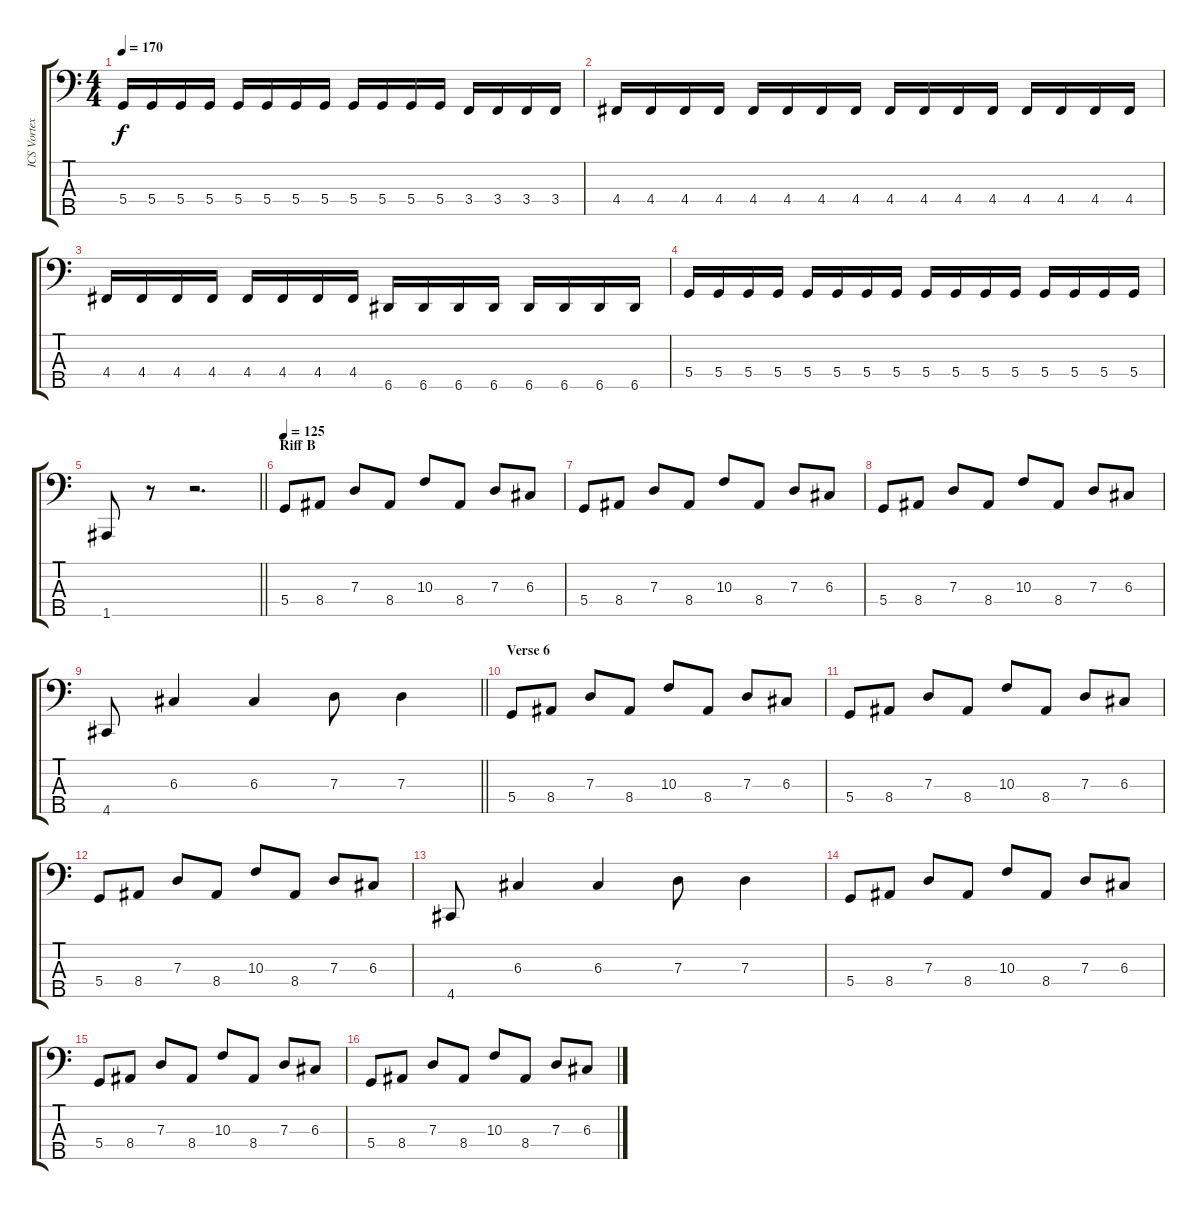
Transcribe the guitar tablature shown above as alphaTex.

\track ("ICS Vortex" "ICS Vortex") {instrument electricbassfinger}
\staff {score tabs}
\tuning (F2 C2 G1 D1 A0) {hide}
\ts (4 4)
\tempo 170
\clef f4
\ks c
5.4.16{dy f} 5.4.16 5.4.16 5.4.16 5.4.16 5.4.16 5.4.16 5.4.16 5.4.16 5.4.16 5.4.16 5.4.16 3.4.16 3.4.16 3.4.16 3.4.16 |
4.4.16 4.4.16 4.4.16 4.4.16 4.4.16 4.4.16 4.4.16 4.4.16 4.4.16 4.4.16 4.4.16 4.4.16 4.4.16 4.4.16 4.4.16 4.4.16 |
4.4.16 4.4.16 4.4.16 4.4.16 4.4.16 4.4.16 4.4.16 4.4.16 6.5.16 6.5.16 6.5.16 6.5.16 6.5.16 6.5.16 6.5.16 6.5.16 |
5.4.16 5.4.16 5.4.16 5.4.16 5.4.16 5.4.16 5.4.16 5.4.16 5.4.16 5.4.16 5.4.16 5.4.16 5.4.16 5.4.16 5.4.16 5.4.16 |
\barLineRight lightlight
1.5.8 r.8 r.2{d} |
\section ("" "Riff B")
\tempo 125
5.4.8 8.4.8 7.3.8 8.4.8 10.3.8 8.4.8 7.3.8 6.3.8 |
5.4.8 8.4.8 7.3.8 8.4.8 10.3.8 8.4.8 7.3.8 6.3.8 |
5.4.8 8.4.8 7.3.8 8.4.8 10.3.8 8.4.8 7.3.8 6.3.8 |
\barLineRight lightlight
4.5.8 6.3.4 6.3.4 7.3.8 7.3.4 |
\section ("" "Verse 6")
5.4.8 8.4.8 7.3.8 8.4.8 10.3.8 8.4.8 7.3.8 6.3.8 |
5.4.8 8.4.8 7.3.8 8.4.8 10.3.8 8.4.8 7.3.8 6.3.8 |
5.4.8 8.4.8 7.3.8 8.4.8 10.3.8 8.4.8 7.3.8 6.3.8 |
4.5.8 6.3.4 6.3.4 7.3.8 7.3.4 |
5.4.8 8.4.8 7.3.8 8.4.8 10.3.8 8.4.8 7.3.8 6.3.8 |
5.4.8 8.4.8 7.3.8 8.4.8 10.3.8 8.4.8 7.3.8 6.3.8 |
5.4.8 8.4.8 7.3.8 8.4.8 10.3.8 8.4.8 7.3.8 6.3.8
